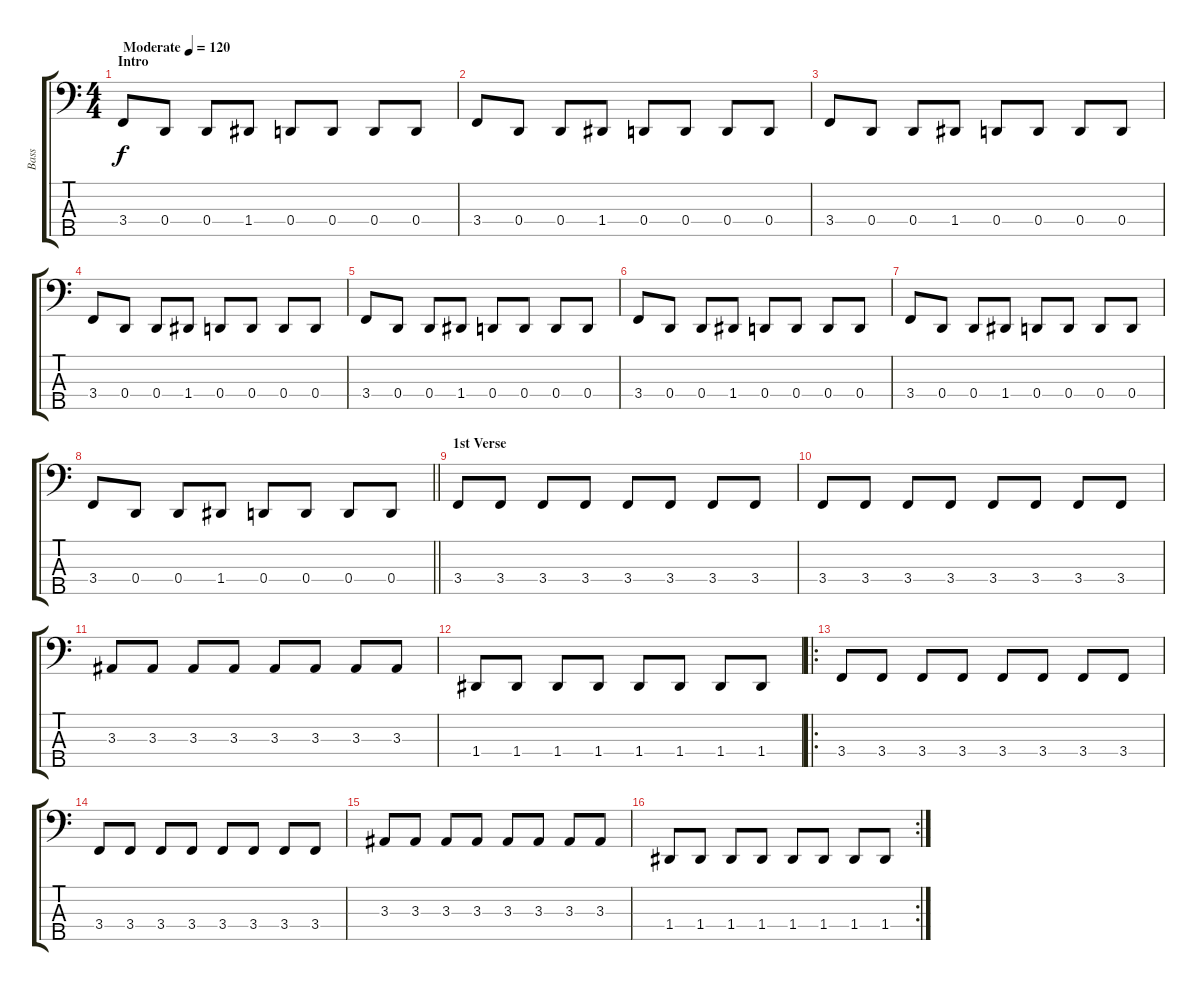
\track ("Bass" "Bass") {instrument electricbassfinger}
\staff {score tabs}
\tuning (F2 C2 G1 D1 A0) {hide}
\ts (4 4)
\section ("" "Intro")
\tempo (120 "Moderate")
\clef f4
\ks c
3.4.8{dy f instrument electricbassfinger} 0.4.8 0.4.8 1.4.8 0.4.8 0.4.8 0.4.8 0.4.8 |
3.4.8 0.4.8 0.4.8 1.4.8 0.4.8 0.4.8 0.4.8 0.4.8 |
3.4.8 0.4.8 0.4.8 1.4.8 0.4.8 0.4.8 0.4.8 0.4.8 |
3.4.8 0.4.8 0.4.8 1.4.8 0.4.8 0.4.8 0.4.8 0.4.8 |
3.4.8 0.4.8 0.4.8 1.4.8 0.4.8 0.4.8 0.4.8 0.4.8 |
3.4.8 0.4.8 0.4.8 1.4.8 0.4.8 0.4.8 0.4.8 0.4.8 |
3.4.8 0.4.8 0.4.8 1.4.8 0.4.8 0.4.8 0.4.8 0.4.8 |
\barLineRight lightlight
3.4.8 0.4.8 0.4.8 1.4.8 0.4.8 0.4.8 0.4.8 0.4.8 |
\section ("" "1st Verse")
3.4.8 3.4.8 3.4.8 3.4.8 3.4.8 3.4.8 3.4.8 3.4.8 |
3.4.8 3.4.8 3.4.8 3.4.8 3.4.8 3.4.8 3.4.8 3.4.8 |
3.3.8 3.3.8 3.3.8 3.3.8 3.3.8 3.3.8 3.3.8 3.3.8 |
1.4.8 1.4.8 1.4.8 1.4.8 1.4.8 1.4.8 1.4.8 1.4.8 |
\ro
3.4.8 3.4.8 3.4.8 3.4.8 3.4.8 3.4.8 3.4.8 3.4.8 |
3.4.8 3.4.8 3.4.8 3.4.8 3.4.8 3.4.8 3.4.8 3.4.8 |
3.3.8 3.3.8 3.3.8 3.3.8 3.3.8 3.3.8 3.3.8 3.3.8 |
\rc 2
1.4.8 1.4.8 1.4.8 1.4.8 1.4.8 1.4.8 1.4.8 1.4.8
